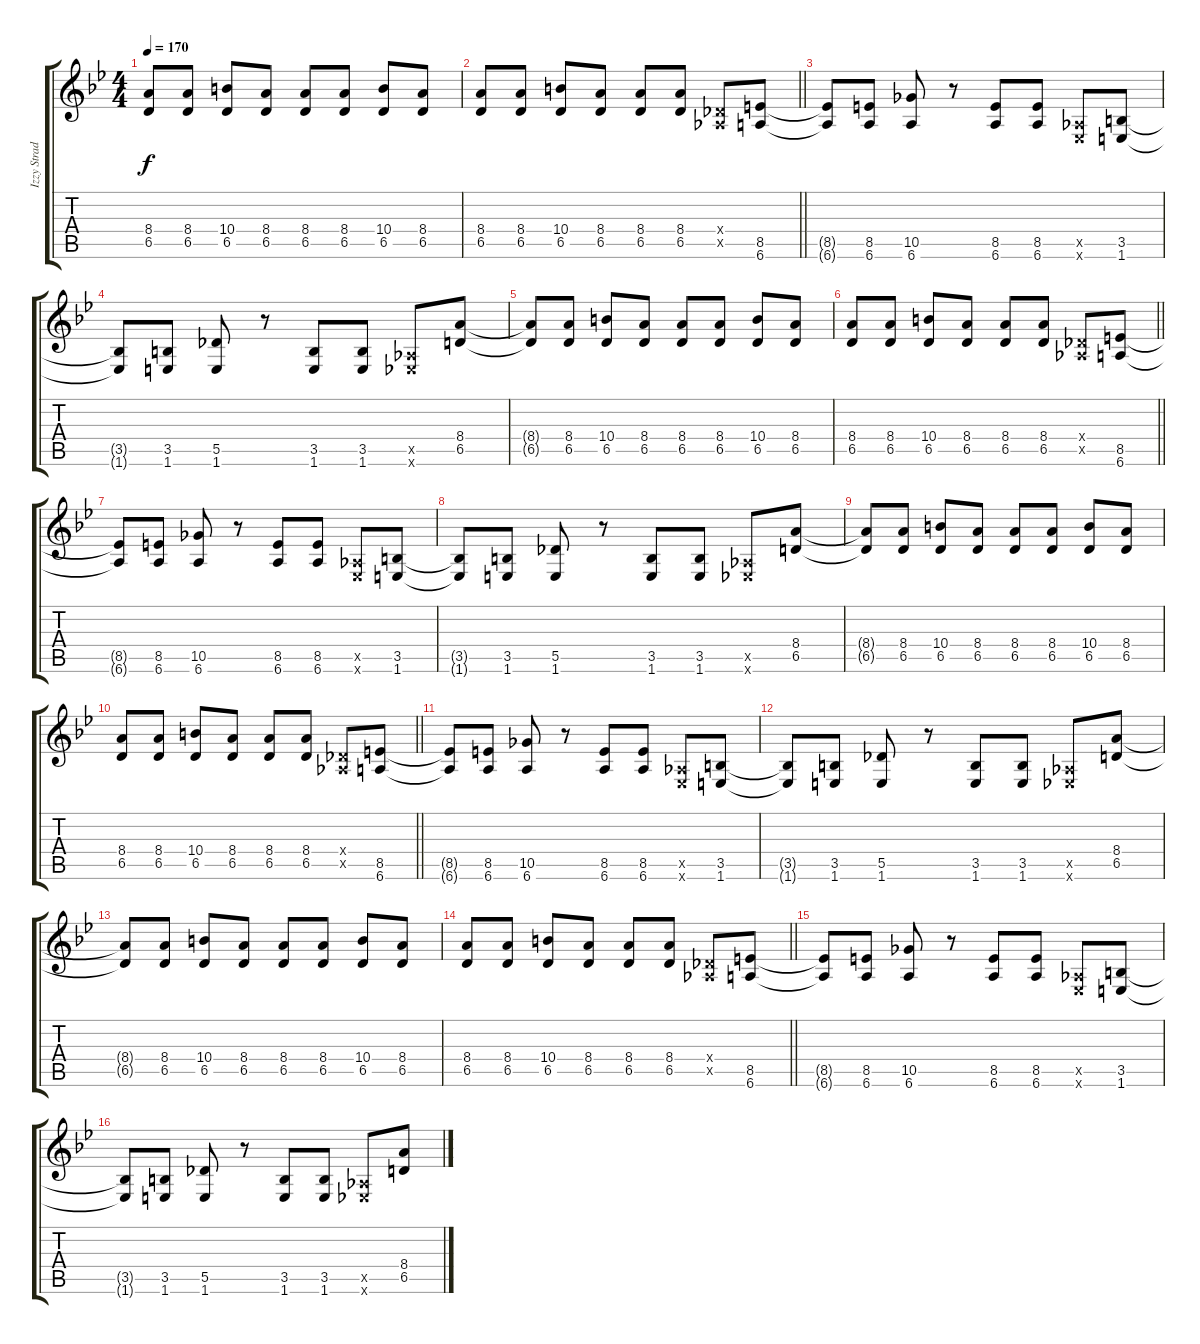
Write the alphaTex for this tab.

\track ("Izzy Stradlin - Rhytm Guitar" "Izzy Strad") {instrument overdrivenguitar}
\staff {score tabs}
\tuning (Eb4 Bb3 Gb3 Db3 Ab2 Eb2) {hide}
\ts (4 4)
\tempo 170
\clef g2
\ks bb
(8.4{t} 6.5{t}).8{dy f} (8.4 6.5).8 (10.4 6.5).8 (8.4 6.5).8 (8.4 6.5).8 (8.4 6.5).8 (10.4 6.5).8 (8.4 6.5).8 |
\barLineRight lightlight
(8.4 6.5).8 (8.4 6.5).8 (10.4 6.5).8 (8.4 6.5).8 (8.4 6.5).8 (8.4 6.5).8 (0.4{x} 0.5{x}).8 (8.5 6.6).8 |
(8.5{t} 6.6{t}).8 (8.5 6.6).8 (10.5 6.6).8 r.8 (8.5 6.6).8 (8.5 6.6).8 (0.5{x} 0.6{x}).8 (3.5 1.6).8 |
(3.5{t} 1.6{t}).8 (3.5 1.6).8 (5.5 1.6).8 r.8 (3.5 1.6).8 (3.5 1.6).8 (0.5{x} 0.6{x}).8 (8.4 6.5).8 |
(8.4{t} 6.5{t}).8 (8.4 6.5).8 (10.4 6.5).8 (8.4 6.5).8 (8.4 6.5).8 (8.4 6.5).8 (10.4 6.5).8 (8.4 6.5).8 |
\barLineRight lightlight
(8.4 6.5).8 (8.4 6.5).8 (10.4 6.5).8 (8.4 6.5).8 (8.4 6.5).8 (8.4 6.5).8 (0.4{x} 0.5{x}).8 (8.5 6.6).8 |
(8.5{t} 6.6{t}).8 (8.5 6.6).8 (10.5 6.6).8 r.8 (8.5 6.6).8 (8.5 6.6).8 (0.5{x} 0.6{x}).8 (3.5 1.6).8 |
(3.5{t} 1.6{t}).8 (3.5 1.6).8 (5.5 1.6).8 r.8 (3.5 1.6).8 (3.5 1.6).8 (0.5{x} 0.6{x}).8 (8.4 6.5).8 |
(8.4{t} 6.5{t}).8 (8.4 6.5).8 (10.4 6.5).8 (8.4 6.5).8 (8.4 6.5).8 (8.4 6.5).8 (10.4 6.5).8 (8.4 6.5).8 |
\barLineRight lightlight
(8.4 6.5).8 (8.4 6.5).8 (10.4 6.5).8 (8.4 6.5).8 (8.4 6.5).8 (8.4 6.5).8 (0.4{x} 0.5{x}).8 (8.5 6.6).8 |
(8.5{t} 6.6{t}).8 (8.5 6.6).8 (10.5 6.6).8 r.8 (8.5 6.6).8 (8.5 6.6).8 (0.5{x} 0.6{x}).8 (3.5 1.6).8 |
(3.5{t} 1.6{t}).8 (3.5 1.6).8 (5.5 1.6).8 r.8 (3.5 1.6).8 (3.5 1.6).8 (0.5{x} 0.6{x}).8 (8.4 6.5).8 |
(8.4{t} 6.5{t}).8 (8.4 6.5).8 (10.4 6.5).8 (8.4 6.5).8 (8.4 6.5).8 (8.4 6.5).8 (10.4 6.5).8 (8.4 6.5).8 |
\barLineRight lightlight
(8.4 6.5).8 (8.4 6.5).8 (10.4 6.5).8 (8.4 6.5).8 (8.4 6.5).8 (8.4 6.5).8 (0.4{x} 0.5{x}).8 (8.5 6.6).8 |
(8.5{t} 6.6{t}).8 (8.5 6.6).8 (10.5 6.6).8 r.8 (8.5 6.6).8 (8.5 6.6).8 (0.5{x} 0.6{x}).8 (3.5 1.6).8 |
(3.5{t} 1.6{t}).8 (3.5 1.6).8 (5.5 1.6).8 r.8 (3.5 1.6).8 (3.5 1.6).8 (0.5{x} 0.6{x}).8 (8.4 6.5).8
